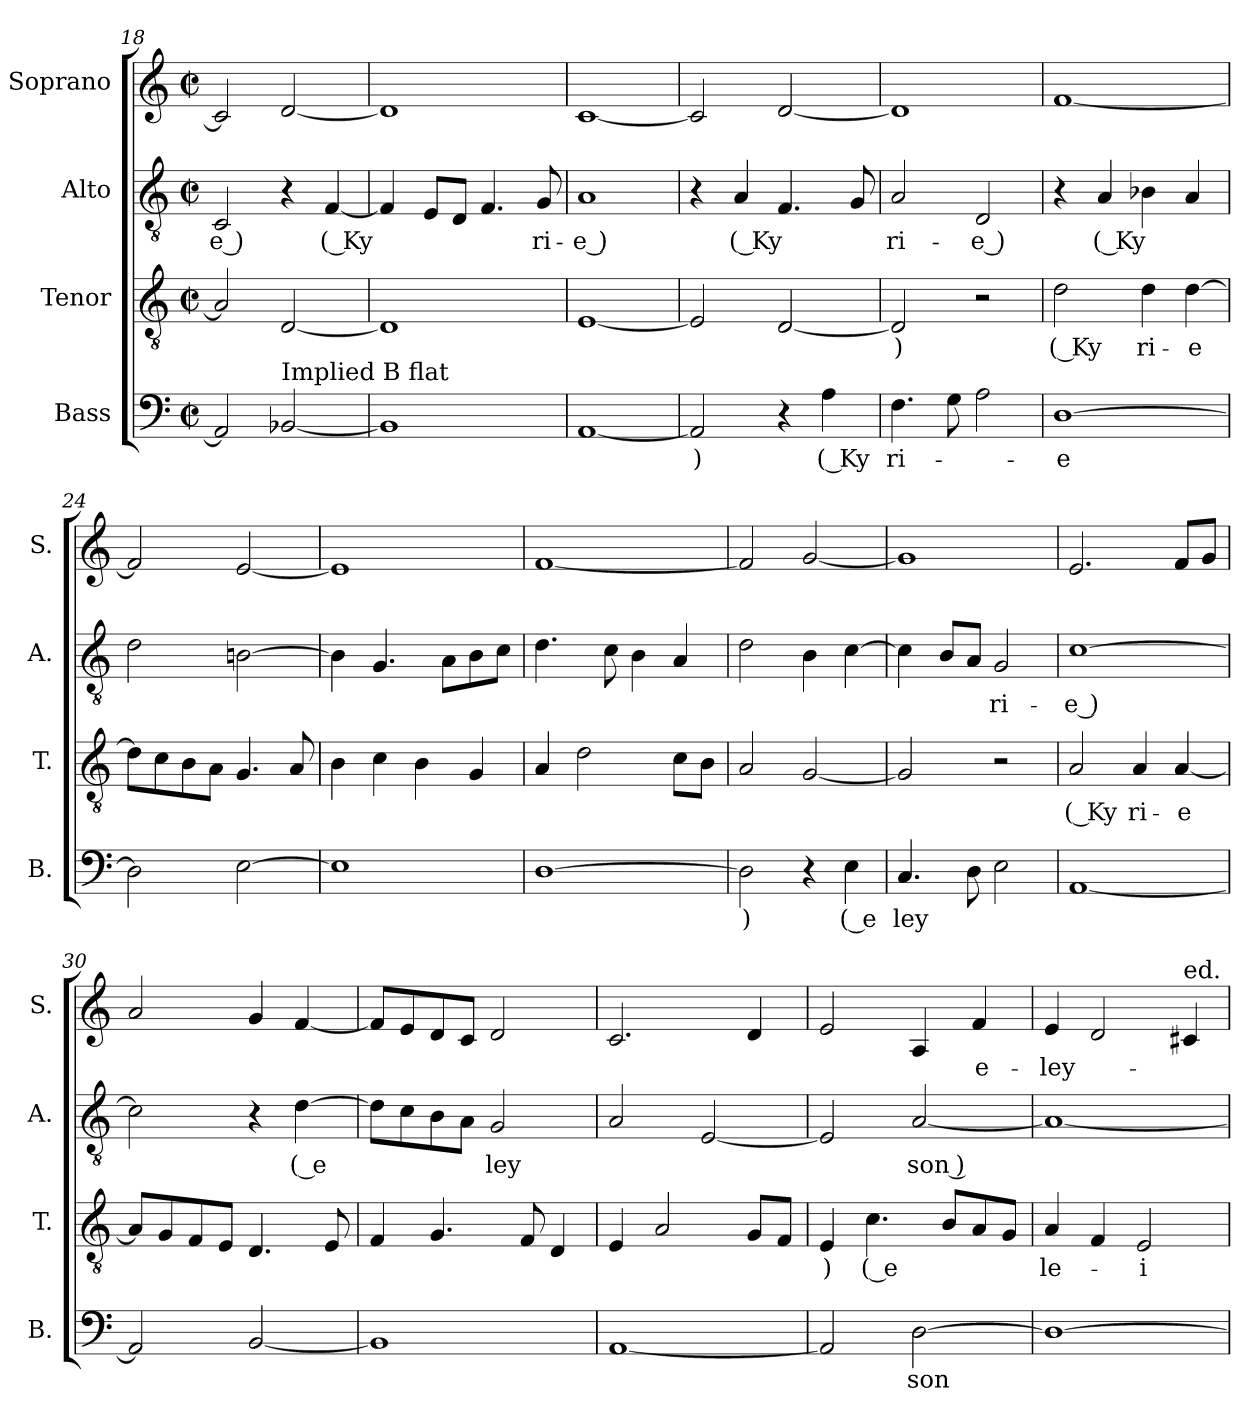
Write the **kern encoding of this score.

**kern	**text	**kern	**text	**kern	**text	**kern	**text
*part4	*part4	*part3	*part3	*part2	*part2	*part1	*part1
*staff4	*staff4	*staff3	*staff3	*staff2	*staff2	*staff1	*staff1
*I"Bass	*	*I"Tenor	*	*I"Alto	*	*I"Soprano	*
*I'B.	*	*I'T.	*	*I'A.	*	*I'S.	*
*clefF4	*	*clefGv2	*	*clefGv2	*	*clefG2	*
*k[]	*	*k[]	*	*k[]	*	*k[]	*
*M2/2	*	*M2/2	*	*M2/2	*	*M2/2	*
*met(c|)	*	*met(c|)	*	*met(c|)	*	*met(c|)	*
=18	=18	=18	=18	=18	=18	=18	=18
!	!	!	!	!	!LO:LY:b	!	!
2AA/]	.	2A/]	.	2C/	e )	2c/]	.
!LO:TX:a:t=Implied B flat	!	!	!	!	!	!	!
[2BB-X/	.	[2D/	.	4r	.	[2d/	.
!	!	!	!	!	!LO:LY:b	!	!
.	.	.	.	[4F/	( Ky	.	.
=19	=19	=19	=19	=19	=19	=19	=19
1BB-]	.	1D]	.	4F/]	.	1d]	.
.	.	.	.	8E/L	.	.	.
.	.	.	.	8D/J	.	.	.
.	.	.	.	4.F/	.	.	.
!	!	!	!	!	!LO:LY:b	!	!
.	.	.	.	8G/	-ri-	.	.
=20	=20	=20	=20	=20	=20	=20	=20
!	!	!	!	!	!LO:LY:b	!	!
[1AA	.	[1E	.	1A	-e )	[1c	.
=21	=21	=21	=21	=21	=21	=21	=21
!	!LO:LY:b	!	!	!	!	!	!
2AA/]	)	2E/]	.	4r	.	2c/]	.
!	!	!	!	!	!LO:LY:b	!	!
.	.	.	.	4A/	( Ky	.	.
4r	.	[2D/	.	4.F/	.	[2d/	.
!	!LO:LY:b	!	!	!	!	!	!
4A\	( Ky	.	.	.	.	.	.
.	.	.	.	8G/	.	.	.
=22	=22	=22	=22	=22	=22	=22	=22
!	!LO:LY:b	!	!LO:LY:b	!	!LO:LY:b	!	!
4.F\	-ri-	2D/]	)	2A/	ri-	1d]	.
8G\	.	.	.	.	.	.	.
!	!	!	!	!	!LO:LY:b	!	!
2A\	.	2r	.	2D/	-e )	.	.
=23	=23	=23	=23	=23	=23	=23	=23
!	!LO:LY:b	!	!LO:LY:b	!	!	!	!
[1D	-e	2d\	( Ky	4r	.	[1f	.
!	!	!	!	!	!LO:LY:b	!	!
.	.	.	.	4A/	( Ky	.	.
!	!	!	!LO:LY:b	!	!	!	!
.	.	4d\	-ri-	4B-X\	.	.	.
!	!	!	!LO:LY:b	!	!	!	!
.	.	[4d\	-e	4A/	.	.	.
=24	=24	=24	=24	=24	=24	=24	=24
2D\]	.	8d\L]	.	2d\	.	2f/]	.
.	.	8c\	.	.	.	.	.
.	.	8B\	.	.	.	.	.
.	.	8A\J	.	.	.	.	.
[2E\	.	4.G/	.	[2Bn\	.	[2e/	.
.	.	8A/	.	.	.	.	.
=25	=25	=25	=25	=25	=25	=25	=25
1E]	.	4B\	.	4B\]	.	1e]	.
.	.	4c\	.	4.G/	.	.	.
.	.	4B\	.	.	.	.	.
.	.	.	.	8A\L	.	.	.
.	.	4G/	.	8B\	.	.	.
.	.	.	.	8c\J	.	.	.
=26	=26	=26	=26	=26	=26	=26	=26
[1D	.	4A/	.	4.d\	.	[1f	.
.	.	2d\	.	.	.	.	.
.	.	.	.	8c\	.	.	.
.	.	.	.	4B\	.	.	.
.	.	8c\L	.	4A/	.	.	.
.	.	8B\J	.	.	.	.	.
=27	=27	=27	=27	=27	=27	=27	=27
!	!LO:LY:b	!	!	!	!	!	!
2D\]	)	2A/	.	2d\	.	2f/]	.
4r	.	[2G/	.	4B\	.	[2g/	.
!	!LO:LY:b	!	!	!	!	!	!
4E\	( e	.	.	[4c\	.	.	.
=28	=28	=28	=28	=28	=28	=28	=28
!	!LO:LY:b	!	!	!	!	!	!
4.C/	-ley	2G/]	.	4c\]	.	1g]	.
.	.	.	.	8B/L	.	.	.
8D\	.	.	.	8A/J	.	.	.
!	!	!	!	!	!LO:LY:b	!	!
2E\	.	2r	.	2G/	ri-	.	.
=29	=29	=29	=29	=29	=29	=29	=29
!	!	!	!LO:LY:b	!	!LO:LY:b	!	!
[1AA	.	2A/	( Ky	[1c	-e )	2.e/	.
!	!	!	!LO:LY:b	!	!	!	!
.	.	4A/	-ri-	.	.	.	.
!	!	!	!LO:LY:b	!	!	!	!
.	.	[4A/	-e	.	.	8f/L	.
.	.	.	.	.	.	8g/J	.
=30	=30	=30	=30	=30	=30	=30	=30
2AA/]	.	8A/L]	.	2c\]	.	2a/	.
.	.	8G/	.	.	.	.	.
.	.	8F/	.	.	.	.	.
.	.	8E/J	.	.	.	.	.
[2BB/	.	4.D/	.	4r	.	4g/	.
!	!	!	!	!	!LO:LY:b	!	!
.	.	.	.	[4d\	( e	[4f/	.
.	.	8E/	.	.	.	.	.
=31	=31	=31	=31	=31	=31	=31	=31
1BB]	.	4F/	.	8d\L]	.	8f/L]	.
.	.	.	.	8c\	.	8e/	.
.	.	4.G/	.	8B\	.	8d/	.
.	.	.	.	8A\J	.	8c/J	.
!	!	!	!	!	!LO:LY:b	!	!
.	.	.	.	2G/	ley	2d/	.
.	.	8F/	.	.	.	.	.
.	.	4D/	.	.	.	.	.
=32	=32	=32	=32	=32	=32	=32	=32
[1AA	.	4E/	.	2A/	.	2.c/	.
.	.	2A/	.	.	.	.	.
.	.	.	.	[2E/	.	.	.
.	.	8G/L	.	.	.	4d/	.
.	.	8F/J	.	.	.	.	.
=33	=33	=33	=33	=33	=33	=33	=33
!	!	!	!LO:LY:b	!	!	!	!
2AA/]	.	4E/	)	2E/]	.	2e/	.
!	!	!	!LO:LY:b	!	!	!	!
.	.	4.c\	( e	.	.	.	.
!	!LO:LY:b	!	!	!	!LO:LY:b	!	!
[2D\	son	.	.	[2A/	son )	4A/	.
.	.	8B/L	.	.	.	.	.
!	!	!	!	!	!	!	!LO:LY:b
.	.	8A/	.	.	.	4f/	e-
.	.	8G/J	.	.	.	.	.
=34	=34	=34	=34	=34	=34	=34	=34
!	!	!	!LO:LY:b	!	!	!	!LO:LY:b
1D_	.	4A/	le-	1A_	.	4e/	-ley-
.	.	4F/	.	.	.	2d/	.
!	!	!	!LO:LY:b	!	!	!	!
.	.	2E/	-i-	.	.	.	.
!	!	!	!	!	!	!LO:TX:a:t=ed.	!
.	.	.	.	.	.	4c#X/	.
=	=	=	=	=	=	=	=
*-	*-	*-	*-	*-	*-	*-	*-
